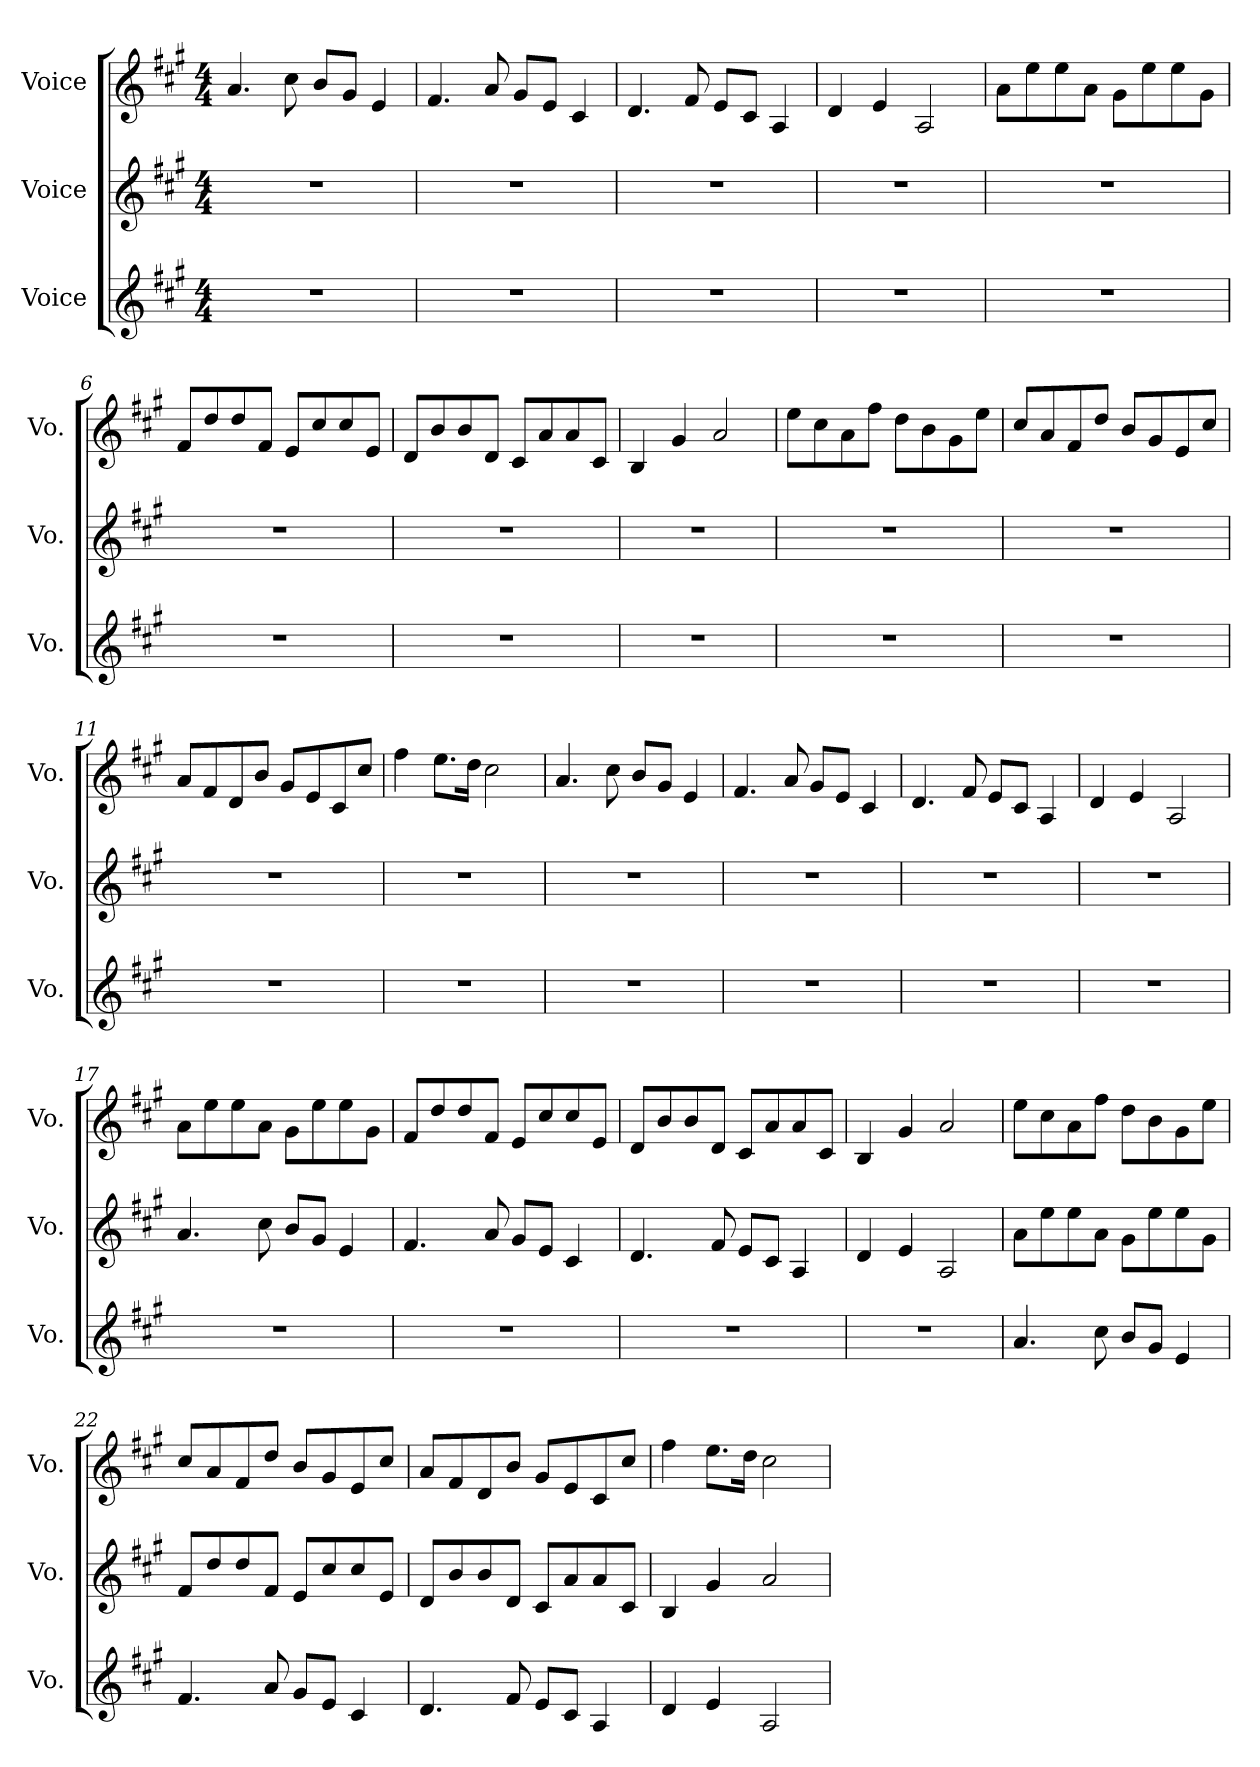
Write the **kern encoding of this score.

**kern	**kern	**kern
*part3	*part2	*part1
*staff3	*staff2	*staff1
*I"Voice	*I"Voice	*I"Voice
*I'Vo.	*I'Vo.	*I'Vo.
*clefG2	*clefG2	*clefG2
*k[f#c#g#]	*k[f#c#g#]	*k[f#c#g#]
*M4/4	*M4/4	*M4/4
=1	=1	=1
1r	1r	4.a/
.	.	8cc#\
.	.	8b/L
.	.	8g#/J
.	.	4e/
=2	=2	=2
1r	1r	4.f#/
.	.	8a/
.	.	8g#/L
.	.	8e/J
.	.	4c#/
=3	=3	=3
1r	1r	4.d/
.	.	8f#/
.	.	8e/L
.	.	8c#/J
.	.	4A/
=4	=4	=4
1r	1r	4d/
.	.	4e/
.	.	2A/
!!LO:LB:g=z
=5	=5	=5
1r	1r	8a\L
.	.	8ee\
.	.	8ee\
.	.	8a\J
.	.	8g#\L
.	.	8ee\
.	.	8ee\
.	.	8g#\J
=6	=6	=6
1r	1r	8f#/L
.	.	8dd/
.	.	8dd/
.	.	8f#/J
.	.	8e/L
.	.	8cc#/
.	.	8cc#/
.	.	8e/J
=7	=7	=7
1r	1r	8d/L
.	.	8b/
.	.	8b/
.	.	8d/J
.	.	8c#/L
.	.	8a/
.	.	8a/
.	.	8c#/J
=8	=8	=8
1r	1r	4B/
.	.	4g#/
.	.	2a/
!!LO:LB:g=z
=9	=9	=9
1r	1r	8ee\L
.	.	8cc#\
.	.	8a\
.	.	8ff#\J
.	.	8dd\L
.	.	8b\
.	.	8g#\
.	.	8ee\J
=10	=10	=10
1r	1r	8cc#/L
.	.	8a/
.	.	8f#/
.	.	8dd/J
.	.	8b/L
.	.	8g#/
.	.	8e/
.	.	8cc#/J
=11	=11	=11
1r	1r	8a/L
.	.	8f#/
.	.	8d/
.	.	8b/J
.	.	8g#/L
.	.	8e/
.	.	8c#/
.	.	8cc#/J
=12	=12	=12
1r	1r	4ff#\
.	.	8.ee\L
.	.	16dd\Jk
.	.	2cc#\
!!LO:LB:g=z
=13	=13	=13
1r	1r	4.a/
.	.	8cc#\
.	.	8b/L
.	.	8g#/J
.	.	4e/
=14	=14	=14
1r	1r	4.f#/
.	.	8a/
.	.	8g#/L
.	.	8e/J
.	.	4c#/
=15	=15	=15
1r	1r	4.d/
.	.	8f#/
.	.	8e/L
.	.	8c#/J
.	.	4A/
=16	=16	=16
1r	1r	4d/
.	.	4e/
.	.	2A/
!!LO:PB:g=z
=17	=17	=17
1r	4.a/	8a\L
.	.	8ee\
.	.	8ee\
.	8cc#\	8a\J
.	8b/L	8g#\L
.	8g#/J	8ee\
.	4e/	8ee\
.	.	8g#\J
=18	=18	=18
1r	4.f#/	8f#/L
.	.	8dd/
.	.	8dd/
.	8a/	8f#/J
.	8g#/L	8e/L
.	8e/J	8cc#/
.	4c#/	8cc#/
.	.	8e/J
=19	=19	=19
1r	4.d/	8d/L
.	.	8b/
.	.	8b/
.	8f#/	8d/J
.	8e/L	8c#/L
.	8c#/J	8a/
.	4A/	8a/
.	.	8c#/J
=20	=20	=20
1r	4d/	4B/
.	4e/	4g#/
.	2A/	2a/
!!LO:LB:g=z
=21	=21	=21
4.a/	8a\L	8ee\L
.	8ee\	8cc#\
.	8ee\	8a\
8cc#\	8a\J	8ff#\J
8b/L	8g#\L	8dd\L
8g#/J	8ee\	8b\
4e/	8ee\	8g#\
.	8g#\J	8ee\J
=22	=22	=22
4.f#/	8f#/L	8cc#/L
.	8dd/	8a/
.	8dd/	8f#/
8a/	8f#/J	8dd/J
8g#/L	8e/L	8b/L
8e/J	8cc#/	8g#/
4c#/	8cc#/	8e/
.	8e/J	8cc#/J
=23	=23	=23
4.d/	8d/L	8a/L
.	8b/	8f#/
.	8b/	8d/
8f#/	8d/J	8b/J
8e/L	8c#/L	8g#/L
8c#/J	8a/	8e/
4A/	8a/	8c#/
.	8c#/J	8cc#/J
=24	=24	=24
4d/	4B/	4ff#\
4e/	4g#/	8.ee\L
.	.	16dd\Jk
2A/	2a/	2cc#\
=	=	=
*-	*-	*-
